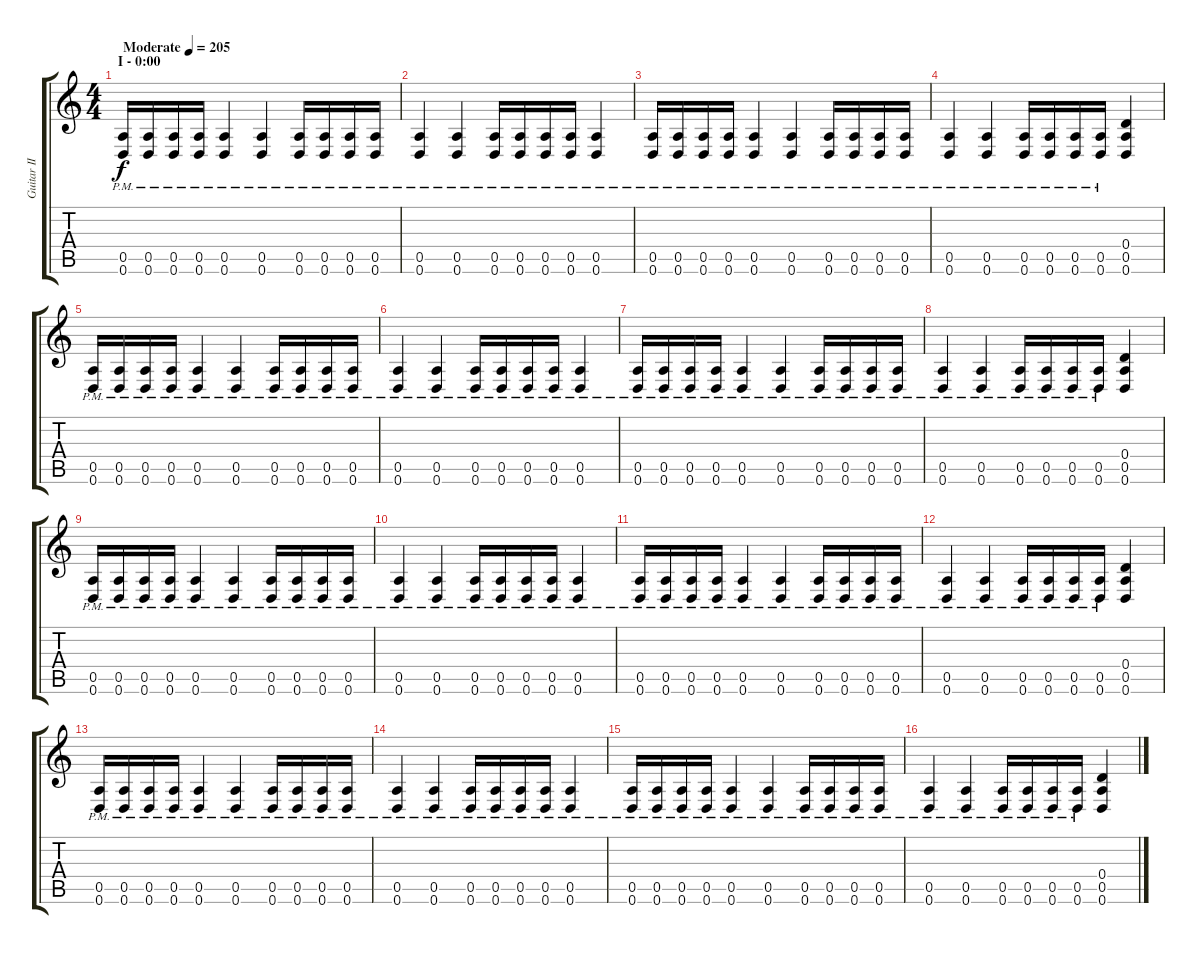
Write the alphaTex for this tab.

\track ("Guitar II - Distrotion [Rythm]" "Guitar II ") {instrument distortionguitar}
\staff {score tabs}
\tuning (E4 B3 G3 D3 A2 D2) {hide}
\ts (4 4)
\section ("" "I - 0:00")
\tempo (205 "Moderate")
\clef g2
\ks c
(0.5{pm} 0.6{pm}).16{dy f instrument distortionguitar} (0.5{pm} 0.6{pm}).16 (0.5{pm} 0.6{pm}).16 (0.5{pm} 0.6{pm}).16 (0.5{pm} 0.6{pm}).4 (0.5{pm} 0.6{pm}).4 (0.5{pm} 0.6{pm}).16 (0.5{pm} 0.6{pm}).16 (0.5{pm} 0.6{pm}).16 (0.5{pm} 0.6{pm}).16 |
(0.5{pm} 0.6{pm}).4 (0.5{pm} 0.6{pm}).4 (0.5{pm} 0.6{pm}).16 (0.5{pm} 0.6{pm}).16 (0.5{pm} 0.6{pm}).16 (0.5{pm} 0.6{pm}).16 (0.5{pm} 0.6{pm}).4 |
(0.5{pm} 0.6{pm}).16 (0.5{pm} 0.6{pm}).16 (0.5{pm} 0.6{pm}).16 (0.5{pm} 0.6{pm}).16 (0.5{pm} 0.6{pm}).4 (0.5{pm} 0.6{pm}).4 (0.5{pm} 0.6{pm}).16 (0.5{pm} 0.6{pm}).16 (0.5{pm} 0.6{pm}).16 (0.5{pm} 0.6{pm}).16 |
(0.5{pm} 0.6{pm}).4 (0.5{pm} 0.6{pm}).4 (0.5{pm} 0.6{pm}).16 (0.5{pm} 0.6{pm}).16 (0.5{pm} 0.6{pm}).16 (0.5{pm} 0.6{pm}).16 (0.4 0.5 0.6).4 |
(0.5{pm} 0.6{pm}).16 (0.5{pm} 0.6{pm}).16 (0.5{pm} 0.6{pm}).16 (0.5{pm} 0.6{pm}).16 (0.5{pm} 0.6{pm}).4 (0.5{pm} 0.6{pm}).4 (0.5{pm} 0.6{pm}).16 (0.5{pm} 0.6{pm}).16 (0.5{pm} 0.6{pm}).16 (0.5{pm} 0.6{pm}).16 |
(0.5{pm} 0.6{pm}).4 (0.5{pm} 0.6{pm}).4 (0.5{pm} 0.6{pm}).16 (0.5{pm} 0.6{pm}).16 (0.5{pm} 0.6{pm}).16 (0.5{pm} 0.6{pm}).16 (0.5{pm} 0.6{pm}).4 |
(0.5{pm} 0.6{pm}).16 (0.5{pm} 0.6{pm}).16 (0.5{pm} 0.6{pm}).16 (0.5{pm} 0.6{pm}).16 (0.5{pm} 0.6{pm}).4 (0.5{pm} 0.6{pm}).4 (0.5{pm} 0.6{pm}).16 (0.5{pm} 0.6{pm}).16 (0.5{pm} 0.6{pm}).16 (0.5{pm} 0.6{pm}).16 |
(0.5{pm} 0.6{pm}).4 (0.5{pm} 0.6{pm}).4 (0.5{pm} 0.6{pm}).16 (0.5{pm} 0.6{pm}).16 (0.5{pm} 0.6{pm}).16 (0.5{pm} 0.6{pm}).16 (0.4 0.5 0.6).4 |
(0.5{pm} 0.6{pm}).16 (0.5{pm} 0.6{pm}).16 (0.5{pm} 0.6{pm}).16 (0.5{pm} 0.6{pm}).16 (0.5{pm} 0.6{pm}).4 (0.5{pm} 0.6{pm}).4 (0.5{pm} 0.6{pm}).16 (0.5{pm} 0.6{pm}).16 (0.5{pm} 0.6{pm}).16 (0.5{pm} 0.6{pm}).16 |
(0.5{pm} 0.6{pm}).4 (0.5{pm} 0.6{pm}).4 (0.5{pm} 0.6{pm}).16 (0.5{pm} 0.6{pm}).16 (0.5{pm} 0.6{pm}).16 (0.5{pm} 0.6{pm}).16 (0.5{pm} 0.6{pm}).4 |
(0.5{pm} 0.6{pm}).16 (0.5{pm} 0.6{pm}).16 (0.5{pm} 0.6{pm}).16 (0.5{pm} 0.6{pm}).16 (0.5{pm} 0.6{pm}).4 (0.5{pm} 0.6{pm}).4 (0.5{pm} 0.6{pm}).16 (0.5{pm} 0.6{pm}).16 (0.5{pm} 0.6{pm}).16 (0.5{pm} 0.6{pm}).16 |
(0.5{pm} 0.6{pm}).4 (0.5{pm} 0.6{pm}).4 (0.5{pm} 0.6{pm}).16 (0.5{pm} 0.6{pm}).16 (0.5{pm} 0.6{pm}).16 (0.5{pm} 0.6{pm}).16 (0.4 0.5 0.6).4 |
(0.5{pm} 0.6{pm}).16 (0.5{pm} 0.6{pm}).16 (0.5{pm} 0.6{pm}).16 (0.5{pm} 0.6{pm}).16 (0.5{pm} 0.6{pm}).4 (0.5{pm} 0.6{pm}).4 (0.5{pm} 0.6{pm}).16 (0.5{pm} 0.6{pm}).16 (0.5{pm} 0.6{pm}).16 (0.5{pm} 0.6{pm}).16 |
(0.5{pm} 0.6{pm}).4 (0.5{pm} 0.6{pm}).4 (0.5{pm} 0.6{pm}).16 (0.5{pm} 0.6{pm}).16 (0.5{pm} 0.6{pm}).16 (0.5{pm} 0.6{pm}).16 (0.5{pm} 0.6{pm}).4 |
(0.5{pm} 0.6{pm}).16 (0.5{pm} 0.6{pm}).16 (0.5{pm} 0.6{pm}).16 (0.5{pm} 0.6{pm}).16 (0.5{pm} 0.6{pm}).4 (0.5{pm} 0.6{pm}).4 (0.5{pm} 0.6{pm}).16 (0.5{pm} 0.6{pm}).16 (0.5{pm} 0.6{pm}).16 (0.5{pm} 0.6{pm}).16 |
(0.5{pm} 0.6{pm}).4 (0.5{pm} 0.6{pm}).4 (0.5{pm} 0.6{pm}).16 (0.5{pm} 0.6{pm}).16 (0.5{pm} 0.6{pm}).16 (0.5{pm} 0.6{pm}).16 (0.4 0.5 0.6).4
